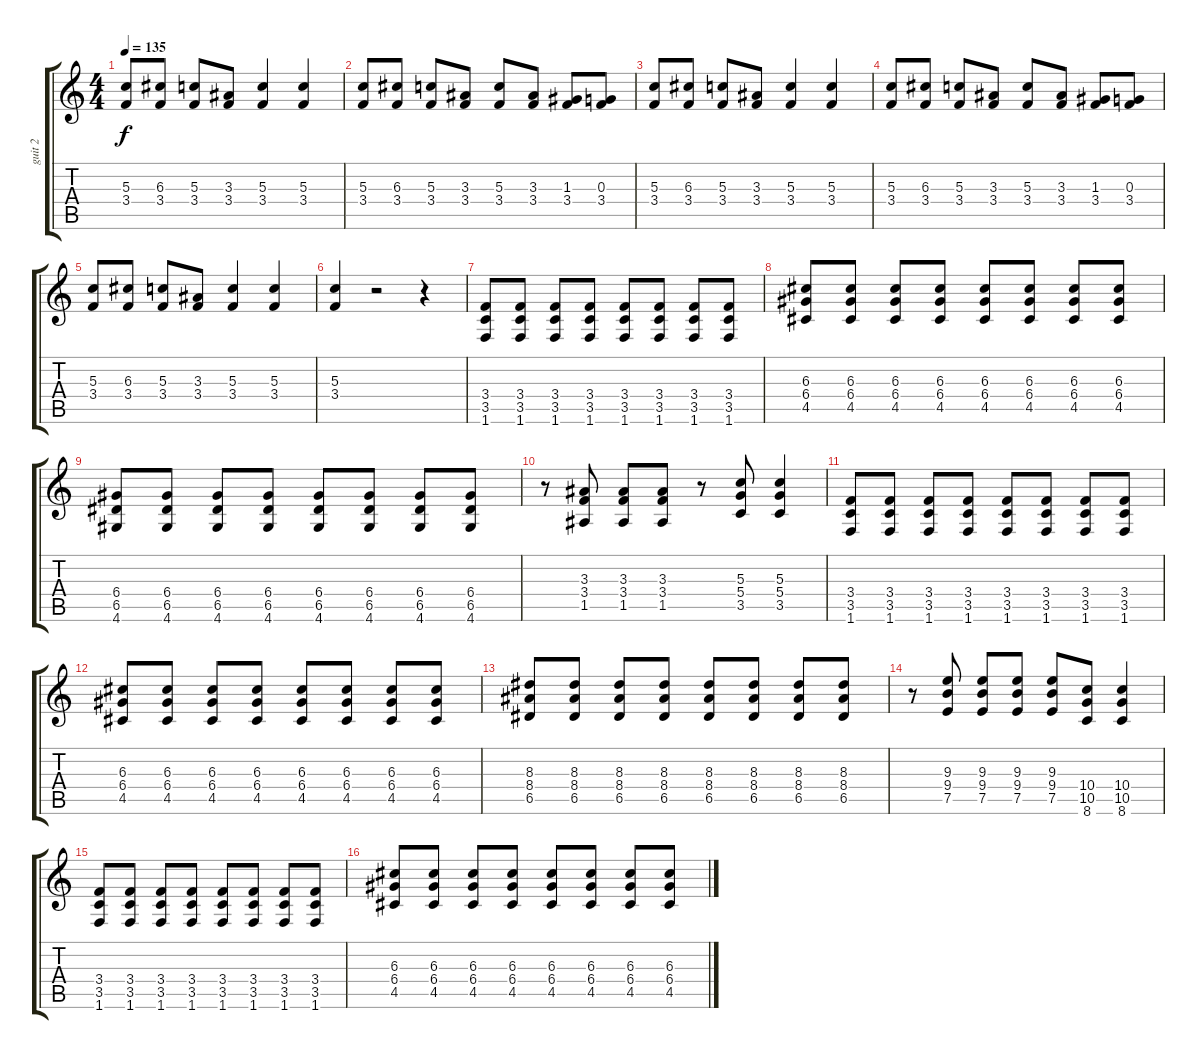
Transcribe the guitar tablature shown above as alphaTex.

\track ("guit 2" "guit 2") {instrument distortionguitar}
\staff {score tabs}
\tuning (E4 B3 G3 D3 A2 E2) {hide}
\ts (4 4)
\tempo 135
\clef g2
\ks c
(5.3 3.4).8{dy f} (6.3 3.4).8 (5.3 3.4).8 (3.3 3.4).8 (5.3 3.4).4 (5.3 3.4).4 |
(5.3 3.4).8 (6.3 3.4).8 (5.3 3.4).8 (3.3 3.4).8 (5.3 3.4).8 (3.3 3.4).8 (1.3 3.4).8 (0.3 3.4).8 |
(5.3 3.4).8 (6.3 3.4).8 (5.3 3.4).8 (3.3 3.4).8 (5.3 3.4).4 (5.3 3.4).4 |
(5.3 3.4).8 (6.3 3.4).8 (5.3 3.4).8 (3.3 3.4).8 (5.3 3.4).8 (3.3 3.4).8 (1.3 3.4).8 (0.3 3.4).8 |
(5.3 3.4).8 (6.3 3.4).8 (5.3 3.4).8 (3.3 3.4).8 (5.3 3.4).4 (5.3 3.4).4 |
(5.3 3.4).4 r.2 r.4 |
(3.4 3.5 1.6).8 (3.4 3.5 1.6).8 (3.4 3.5 1.6).8 (3.4 3.5 1.6).8 (3.4 3.5 1.6).8 (3.4 3.5 1.6).8 (3.4 3.5 1.6).8 (3.4 3.5 1.6).8 |
(6.3 6.4 4.5).8 (6.3 6.4 4.5).8 (6.3 6.4 4.5).8 (6.3 6.4 4.5).8 (6.3 6.4 4.5).8 (6.3 6.4 4.5).8 (6.3 6.4 4.5).8 (6.3 6.4 4.5).8 |
(6.4 6.5 4.6).8 (6.4 6.5 4.6).8 (6.4 6.5 4.6).8 (6.4 6.5 4.6).8 (6.4 6.5 4.6).8 (6.4 6.5 4.6).8 (6.4 6.5 4.6).8 (6.4 6.5 4.6).8 |
r.8 (3.3 3.4 1.5).8 (3.3 3.4 1.5).8 (3.3 3.4 1.5).8 r.8 (5.3 5.4 3.5).8 (5.3 5.4 3.5).4 |
(3.4 3.5 1.6).8 (3.4 3.5 1.6).8 (3.4 3.5 1.6).8 (3.4 3.5 1.6).8 (3.4 3.5 1.6).8 (3.4 3.5 1.6).8 (3.4 3.5 1.6).8 (3.4 3.5 1.6).8 |
(6.3 6.4 4.5).8 (6.3 6.4 4.5).8 (6.3 6.4 4.5).8 (6.3 6.4 4.5).8 (6.3 6.4 4.5).8 (6.3 6.4 4.5).8 (6.3 6.4 4.5).8 (6.3 6.4 4.5).8 |
(8.3 8.4 6.5).8 (8.3 8.4 6.5).8 (8.3 8.4 6.5).8 (8.3 8.4 6.5).8 (8.3 8.4 6.5).8 (8.3 8.4 6.5).8 (8.3 8.4 6.5).8 (8.3 8.4 6.5).8 |
r.8 (9.3 9.4 7.5).8 (9.3 9.4 7.5).8 (9.3 9.4 7.5).8 (9.3 9.4 7.5).8 (10.4 10.5 8.6).8 (10.4 10.5 8.6).4 |
(3.4 3.5 1.6).8 (3.4 3.5 1.6).8 (3.4 3.5 1.6).8 (3.4 3.5 1.6).8 (3.4 3.5 1.6).8 (3.4 3.5 1.6).8 (3.4 3.5 1.6).8 (3.4 3.5 1.6).8 |
(6.3 6.4 4.5).8 (6.3 6.4 4.5).8 (6.3 6.4 4.5).8 (6.3 6.4 4.5).8 (6.3 6.4 4.5).8 (6.3 6.4 4.5).8 (6.3 6.4 4.5).8 (6.3 6.4 4.5).8
